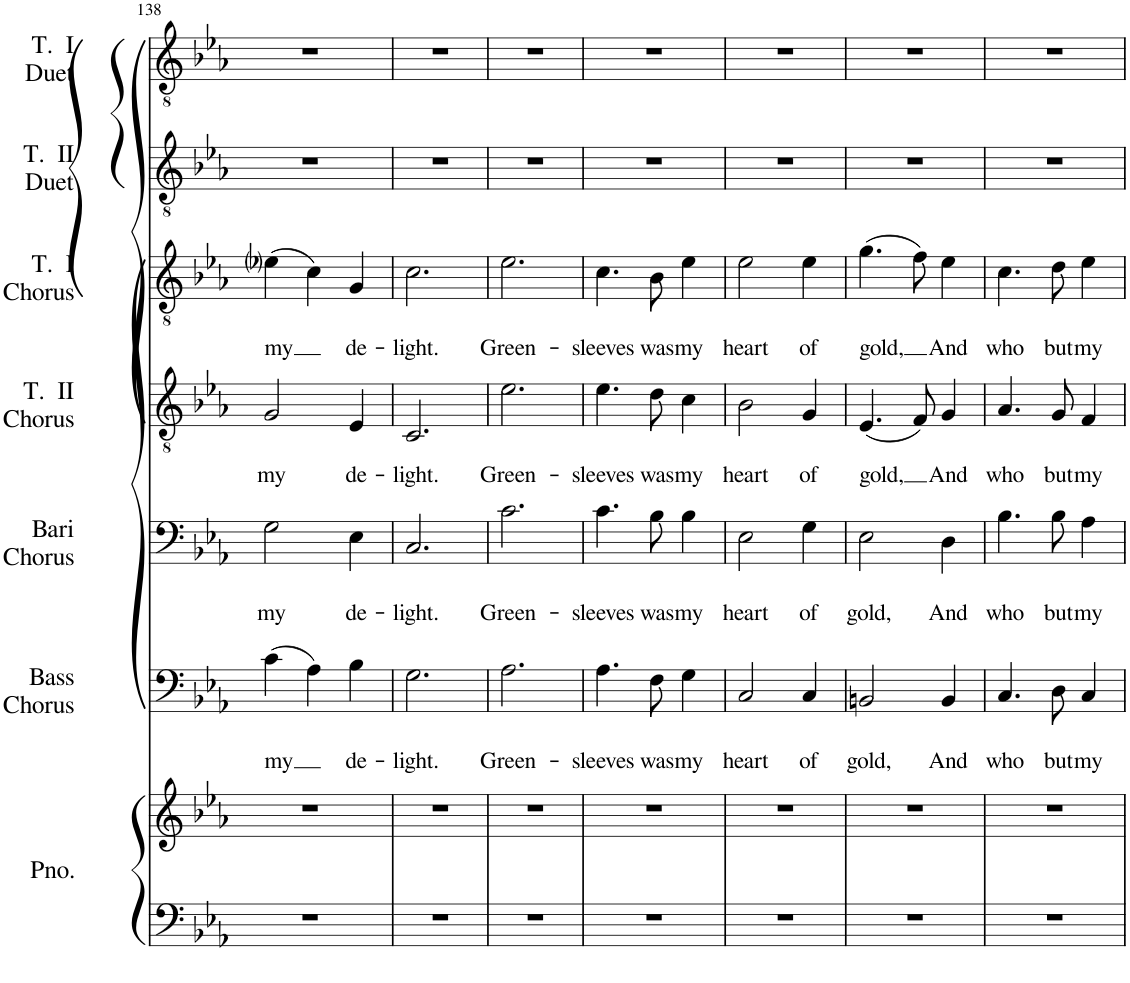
**kern	**kern	**kern	**text	**text	**kern	**text	**text	**kern	**text	**text	**kern	**text	**text	**kern	**kern
*part7	*part7	*part6	*part6	*part6	*part5	*part5	*part5	*part4	*part4	*part4	*part3	*part3	*part3	*part2	*part1
*staff8	*staff7	*staff6	*staff6	*staff6	*staff5	*staff5	*staff5	*staff4	*staff4	*staff4	*staff3	*staff3	*staff3	*staff2	*staff1
*I"Piano	*	*I"Bass Chorus	*	*	*I"Baritone Chorus	*	*	*I"Tenor II Chorus	*	*	*I"Tenor I Chorus	*	*	*I"Tenor II Duet	*I"Tenor I Duet
*I'Pno.	*	*I'Bass Chorus	*	*	*I'Bari Chorus	*	*	*I'T.  II Chorus	*	*	*I'T.  I Chorus	*	*	*I'T.  II Duet	*I'T.  I Duet
!!LO:PB:g=z
*clefF4	*clefG2	*clefF4	*	*	*clefF4	*	*	*clefGv2	*	*	*clefGv2	*	*	*clefGv2	*clefGv2
*k[b-e-a-]	*k[b-e-a-]	*k[b-e-a-]	*	*	*k[b-e-a-]	*	*	*k[b-e-a-]	*	*	*k[b-e-a-]	*	*	*k[b-e-a-]	*k[b-e-a-]
*M3/4	*M3/4	*M3/4	*	*	*M3/4	*	*	*M3/4	*	*	*M3/4	*	*	*M3/4	*M3/4
=138	=138	=138	=138	=138	=138	=138	=138	=138	=138	=138	=138	=138	=138	=138	=138
!	!	!	!	!LO:LY:b	!	!	!LO:LY:b	!	!	!LO:LY:b	!	!	!LO:LY:b	!	!
2.r	2.r	(4c\	.	my	2G\	.	my	2G/	.	my	(4e-i\	.	my	2.r	2.r
.	.	4A-\)	.	.	.	.	.	.	.	.	4c\)	.	.	.	.
!	!	!	!	!LO:LY:b	!	!	!LO:LY:b	!	!	!LO:LY:b	!	!	!LO:LY:b	!	!
.	.	4B-\	.	de-	4E-\	.	de-	4E-/	.	de-	4G/	.	de-	.	.
=139	=139	=139	=139	=139	=139	=139	=139	=139	=139	=139	=139	=139	=139	=139	=139
!	!	!	!	!LO:LY:b	!	!	!LO:LY:b	!	!	!LO:LY:b	!	!	!LO:LY:b	!	!
2.r	2.r	2.G\	.	-light.	2.C/	.	-light.	2.C/	.	-light.	2.c\	.	-light.	2.r	2.r
=140	=140	=140	=140	=140	=140	=140	=140	=140	=140	=140	=140	=140	=140	=140	=140
!	!	!	!	!LO:LY:b	!	!	!LO:LY:b	!	!	!LO:LY:b	!	!	!LO:LY:b	!	!
2.r	2.r	2.A-\	.	Green-	2.c\	.	Green-	2.e-\	.	Green-	2.e-\	.	Green-	2.r	2.r
=141	=141	=141	=141	=141	=141	=141	=141	=141	=141	=141	=141	=141	=141	=141	=141
!	!	!	!	!LO:LY:b	!	!	!LO:LY:b	!	!	!LO:LY:b	!	!	!LO:LY:b	!	!
2.r	2.r	4.A-\	.	-sleeves	4.c\	.	-sleeves	4.e-\	.	-sleeves	4.c\	.	-sleeves	2.r	2.r
!	!	!	!	!LO:LY:b	!	!	!LO:LY:b	!	!	!LO:LY:b	!	!	!LO:LY:b	!	!
.	.	8F\	.	was	8B-\	.	was	8d\	.	was	8B-\	.	was	.	.
!	!	!	!	!LO:LY:b	!	!	!LO:LY:b	!	!	!LO:LY:b	!	!	!LO:LY:b	!	!
.	.	4G\	.	my	4B-\	.	my	4c\	.	my	4e-\	.	my	.	.
=142	=142	=142	=142	=142	=142	=142	=142	=142	=142	=142	=142	=142	=142	=142	=142
!	!	!	!	!LO:LY:b	!	!	!LO:LY:b	!	!	!LO:LY:b	!	!	!LO:LY:b	!	!
2.r	2.r	2C/	.	heart	2E-\	.	heart	2B-\	.	heart	2e-\	.	heart	2.r	2.r
!	!	!	!	!LO:LY:b	!	!	!LO:LY:b	!	!	!LO:LY:b	!	!	!LO:LY:b	!	!
.	.	4C/	.	of	4G\	.	of	4G/	.	of	4e-\	.	of	.	.
=143	=143	=143	=143	=143	=143	=143	=143	=143	=143	=143	=143	=143	=143	=143	=143
!	!	!	!	!LO:LY:b	!	!	!LO:LY:b	!	!	!LO:LY:b	!	!	!LO:LY:b	!	!
2.r	2.r	2BBn/	.	gold,	2E-\	.	gold,	(4.E-/	.	gold,	(4.g\	.	gold,	2.r	2.r
.	.	.	.	.	.	.	.	8F/)	.	.	8f\)	.	.	.	.
!	!	!	!	!LO:LY:b	!	!	!LO:LY:b	!	!	!LO:LY:b	!	!	!LO:LY:b	!	!
.	.	4BB/	.	And	4D\	.	And	4G/	.	And	4e-\	.	And	.	.
=144	=144	=144	=144	=144	=144	=144	=144	=144	=144	=144	=144	=144	=144	=144	=144
!	!	!	!	!LO:LY:b	!	!	!LO:LY:b	!	!	!LO:LY:b	!	!	!LO:LY:b	!	!
2.r	2.r	4.C/	.	who	4.B-\	.	who	4.A-/	.	who	4.c\	.	who	2.r	2.r
!	!	!	!	!LO:LY:b	!	!	!LO:LY:b	!	!	!LO:LY:b	!	!	!LO:LY:b	!	!
.	.	8D\	.	but	8B-\	.	but	8G/	.	but	8d\	.	but	.	.
!	!	!	!	!LO:LY:b	!	!	!LO:LY:b	!	!	!LO:LY:b	!	!	!LO:LY:b	!	!
.	.	4C/	.	my	4A-\	.	my	4F/	.	my	4e-\	.	my	.	.
=	=	=	=	=	=	=	=	=	=	=	=	=	=	=	=
*-	*-	*-	*-	*-	*-	*-	*-	*-	*-	*-	*-	*-	*-	*-	*-
